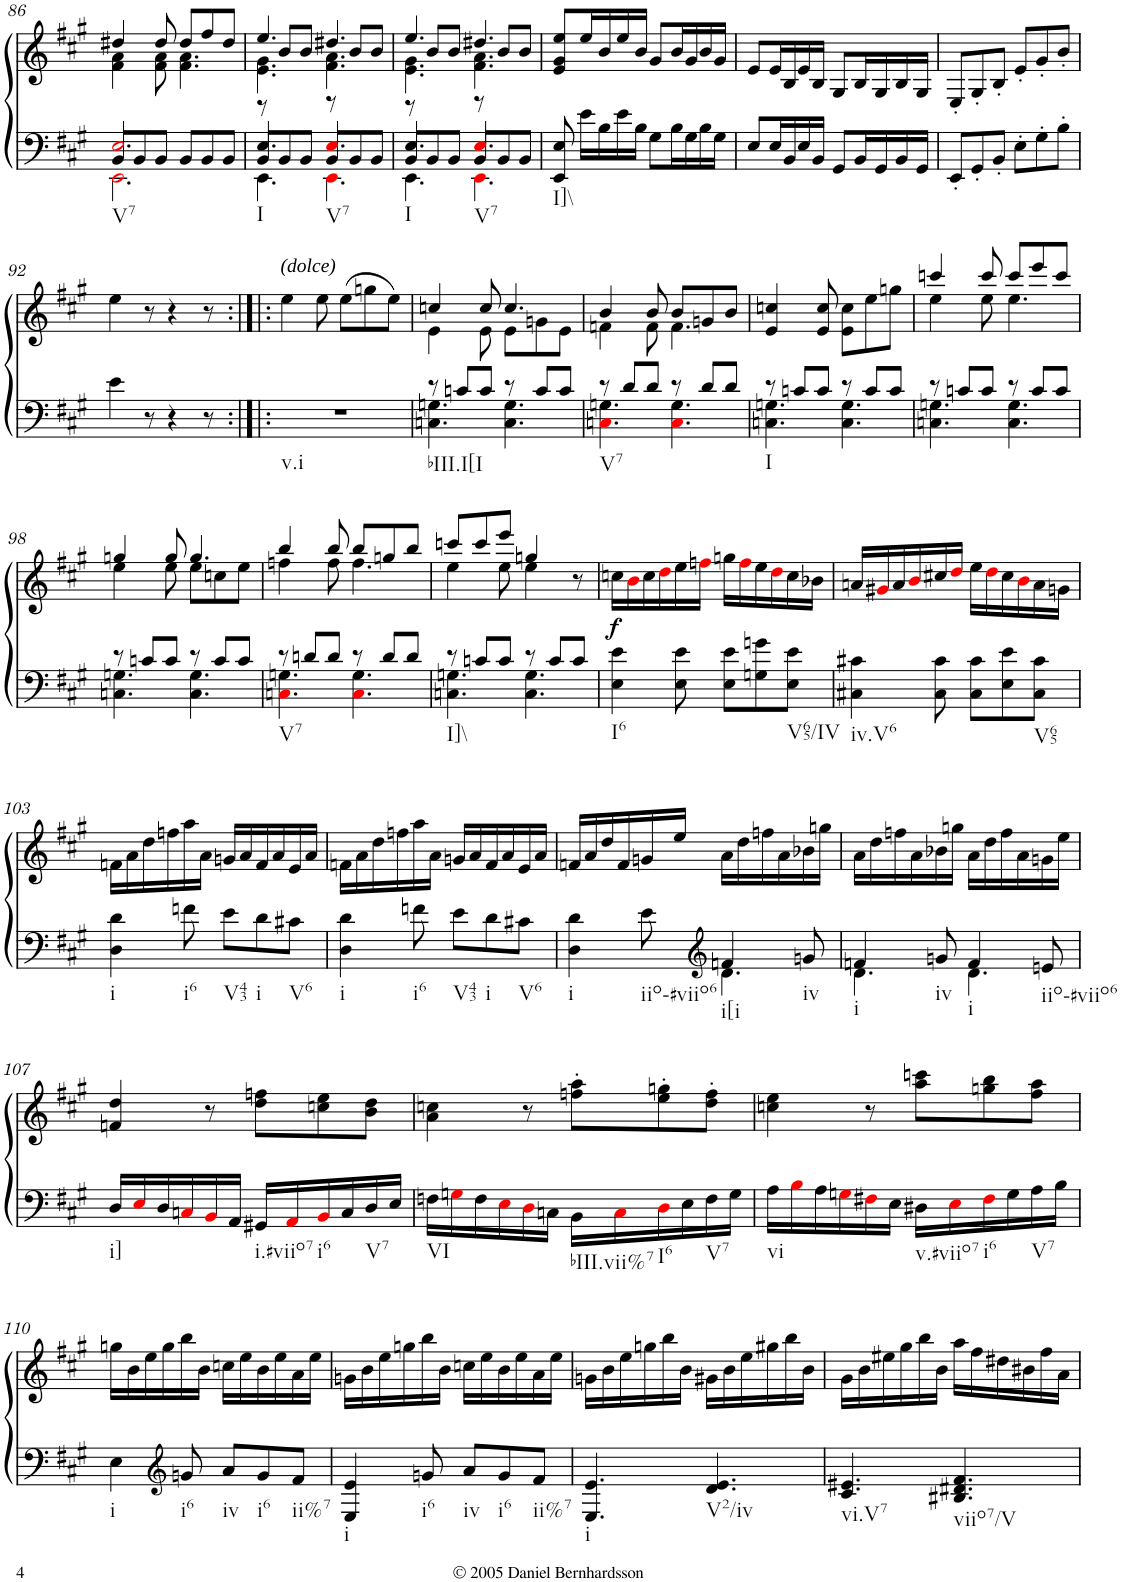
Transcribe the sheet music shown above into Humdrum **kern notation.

**kern	**kern	**dynam
*part1	*part1	*part1
*staff2	*staff1	*staff1/2
*I"Piano	*	*
*I'Pno.	*	*
!!LO:PB:g=z
*clefG2	*clefG2	*
*k[f#c#g#]	*k[f#c#g#]	*
*A:	*A:	*
*M6/8	*M6/8	*
=86	=86	=86
*^	*^	*
*	*^	*	*	*
!LO:TX:b:t=V7	!	!	!	!	!
2.Ei/	2.EEi\	8BB/L	4dd#X/	4f#\ 4a\	.
.	.	8BB/	.	.	.
.	.	8BB/J	8dd#/	8f#\ 8a\	.
.	.	8BB/L	8dd#/L	4.f#\ 4.a\	.
.	.	8BB/	8ff#/	.	.
.	.	8BB/J	8dd#/J	.	.
=87	=87	=87	=87	=87	=87
*	*	*	*	*^	*
!LO:TX:b:t=I	!	!	!	!	!	!
4.E/	4.EE\	8BB/L	4.ee/	4.e\ 4.g#\	8r	.
.	.	8BB/	.	.	8b/L	.
.	.	8BB/J	.	.	8b/J	.
!LO:TX:b:t=V7	!	!	!	!	!	!
4.Ei/	4.EEi\	8BB/L	4.dd#X/	4.f#\ 4.a\	8r	.
.	.	8BB/	.	.	8b/L	.
.	.	8BB/J	.	.	8b/J	.
=88	=88	=88	=88	=88	=88	=88
!LO:TX:b:t=I	!	!	!	!	!	!
4.E/	4.EE\	8BB/L	4.ee/	4.e\ 4.g#\	8r	.
.	.	8BB/	.	.	8b/L	.
.	.	8BB/J	.	.	8b/J	.
!LO:TX:b:t=V7	!	!	!	!	!	!
4.Ei/	4.EEi\	8BB/L	4.dd#X/	4.f#\ 4.a\	8r	.
.	.	8BB/	.	.	8b/L	.
.	.	8BB/J	.	.	8b/J	.
=89	=89	=89	=89	=89	=89	=89
!LO:TX:b:t=I]\\	!	!	!	!	!	!
*v	*v	*v	*	*	*	*
*	*v	*v	*v	*
8EE/ 8E/	8e/ 8g#/ 8ee/L	.
16e\LL	16ee/L	.
16B\	16b/	.
16e\	16ee/	.
16B\JJ	16b/JJ	.
8G#\L	8g#/L	.
16B\L	16b/L	.
16G#\	16g#/	.
16B\	16b/	.
16G#\JJ	16g#/JJ	.
=90	=90	=90
8E/L	8e/L	.
16E/L	16e/L	.
16BB/	16B/	.
16E/	16e/	.
16BB/JJ	16B/JJ	.
8GG#/L	8G#/L	.
16BB/L	16B/L	.
16GG#/	16G#/	.
16BB/	16B/	.
16GG#/JJ	16G#/JJ	.
=91	=91	=91
8EE'/L	8E'/L	.
8GG#'/	8G#'/	.
8BB'/J	8B'/J	.
8E'\L	8e'/L	.
8G#'\	8g#'/	.
8B'\J	8b'/J	.
!!LO:LB:g=z
=92	=92	=92
4e\	4ee\	.
8r	8r	.
4r	4r	.
8r	8r	.
=93:|!|:	=93:|!|:	=93:|!|:
!	!LO:TX:a:i:t=(dolce)	!
!LO:TX:b:t=v.i	!	!
2.r	4ee\	.
.	8ee\	.
.	(8ee\L	.
.	8ggn\	.
.	8ee\J)	.
=94	=94	=94
*^	*^	*
!LO:TX:b:t=bIII.I[I	!	!	!	!
8r	4.Cn\ 4.Gn\	4ccn/	4e\	.
8cn/L	.	.	.	.
8c/J	.	8cc/	8e\	.
8r	4.C\ 4.G\	4.cc/	8e\L	.
8c/L	.	.	8gn\	.
8c/J	.	.	8e\J	.
=95	=95	=95	=95	=95
!LO:TX:b:t=V7	!	!	!	!
8r	4.Cni\ 4.Gn\	4b/	4fn\	.
8d/L	.	.	.	.
8d/J	.	8b/	8f\	.
8r	4.Ci\ 4.G\	8b/L	4.f\	.
8d/L	.	8gn/	.	.
8d/J	.	8b/J	.	.
*	*	*v	*v	*
=96	=96	=96	=96
!LO:TX:b:t=I	!	!	!
8r	4.Cn\ 4.Gn\	4e/ 4ccn/	.
8cn/L	.	.	.
8c/J	.	8e/ 8cc/	.
8r	4.C\ 4.G\	8e\ 8cc\L	.
8c/L	.	8ee\	.
8c/J	.	8ggn\J	.
=97	=97	=97	=97
*	*	*^	*
8r	4.Cn\ 4.Gn\	4cccn/	4ee\	.
8cn/L	.	.	.	.
8c/J	.	8ccc/	8ee\	.
8r	4.C\ 4.G\	8ccc/L	4.ee\	.
8c/L	.	8eee/	.	.
8c/J	.	8ccc/J	.	.
!!LO:LB:g=z	!!
=98	=98	=98	=98	=98
8r	4.Cn\ 4.Gn\	4ggn/	4ee\	.
8cn/L	.	.	.	.
8c/J	.	8gg/	8ee\	.
8r	4.C\ 4.G\	4.gg/	8ee\L	.
8c/L	.	.	8ccn\	.
8c/J	.	.	8ee\J	.
=99	=99	=99	=99	=99
!LO:TX:b:t=V7	!	!	!	!
8r	4.Cni\ 4.Gn\	4bb/	4ffn\	.
8dn/L	.	.	.	.
8d/J	.	8bb/	8ff\	.
8r	4.Ci\ 4.G\	8bb/L	4.ff\	.
8d/L	.	8ggn/	.	.
8d/J	.	8bb/J	.	.
=100	=100	=100	=100	=100
!LO:TX:b:t=I]\\	!	!	!	!
8r	4.Cn\ 4.Gn\	8cccn/L	4ee\	.
8cn/L	.	8ccc/	.	.
8c/J	.	8eee/J	8ee\	.
8r	4.C\ 4.G\	4ggn/	4ee\	.
8c/L	.	.	.	.
8c/J	.	8r	8ryy	.
*v	*v	*	*	*
=101	=101	=101	=101
!LO:TX:b:t=I6	!	!	!
!	!	!	!LO:DY:b
*	*v	*v	*
4E\ 4e\	16ccn\LL	f
.	16bi\	.
.	16cc\	.
.	16ddi\	.
8E\ 8e\	16ee\	.
.	16ffni\JJ	.
8E\ 8e\L	16ggn\LL	.
.	16ffi\	.
8Gn\ 8gn\	16ee\	.
.	16ddi\	.
!LO:TX:b:t=V65/IV	!	!
8E\ 8e\J	16cc\	.
.	16b-X\JJ	.
=102	=102	=102
!LO:TX:b:t=iv.V6	!	!
4C#X\ 4c#X\	16an/LL	.
.	16g#Xi/	.
.	16a/	.
.	16bi/	.
8C#\ 8c#\	16cc#X/	.
.	16ddi/JJ	.
8C#\ 8c#\L	16ee\LL	.
.	16ddi\	.
8E\ 8e\	16cc#\	.
.	16bi\	.
!LO:TX:b:t=V65	!	!
8C#\ 8c#\J	16a\	.
.	16gn\JJ	.
!!LO:LB:g=z
=103	=103	=103
!LO:TX:b:t=i	!	!
4D\ 4d\	16fn\LL	.
.	16a\	.
.	16dd\	.
.	16ffn\	.
!LO:TX:b:t=i6	!	!
8fn\	16aa\	.
.	16a\JJ	.
!LO:TX:b:t=V43	!	!
8e\L	16gn/LL	.
.	16a/	.
!LO:TX:b:t=i	!	!
8d\	16f/	.
.	16a/	.
!LO:TX:b:t=V6	!	!
8c#X\J	16e/	.
.	16a/JJ	.
=104	=104	=104
!LO:TX:b:t=i	!	!
4D\ 4d\	16fn\LL	.
.	16a\	.
.	16dd\	.
.	16ffn\	.
!LO:TX:b:t=i6	!	!
8fn\	16aa\	.
.	16a\JJ	.
!LO:TX:b:t=V43	!	!
8e\L	16gn/LL	.
.	16a/	.
!LO:TX:b:t=i	!	!
8d\	16f/	.
.	16a/	.
!LO:TX:b:t=V6	!	!
8c#X\J	16e/	.
.	16a/JJ	.
=105	=105	=105
*^	*	*
!LO:TX:b:t=i	!	!	!
4D\ 4d\	4.ryy	16fn/LL	.
.	.	16a/	.
.	.	16dd/	.
.	.	16f/	.
!LO:TX:b:t=iio-#viio6	!	!	!
8e\	.	16gn/	.
.	.	16ee/JJ	.
*clefG2	*	*	*
!LO:TX:b:t=i[i	!	!	!
4fn/	4.d\	16a\LL	.
.	.	16dd\	.
.	.	16ffn\	.
.	.	16a\	.
!LO:TX:b:t=iv	!	!	!
8gn/	.	16b-X\	.
.	.	16ggn\JJ	.
=106	=106	=106	=106
!LO:TX:b:t=i	!	!	!
4fn/	4.d\	16a\LL	.
.	.	16dd\	.
.	.	16ffn\	.
.	.	16a\	.
!LO:TX:b:t=iv	!	!	!
8gn/	.	16b-X\	.
.	.	16ggn\JJ	.
!LO:TX:b:t=i	!	!	!
4f/	4.d\	16a\LL	.
.	.	16dd\	.
.	.	16ff\	.
.	.	16a\	.
!LO:TX:b:t=iio-#viio6	!	!	!
8en/	.	16gn\	.
.	.	16ee\JJ	.
*v	*v	*	*
!!LO:LB:g=z
=107	=107	=107
!LO:TX:b:t=i]	!	!
16D/LL	4fn/ 4dd/	.
16Ei/	.	.
16D/	.	.
16Cni/	.	.
16BBi/	8r	.
16AA/JJ	.	.
!LO:TX:b:t=i.#viio7	!	!
16GG#X/LL	8dd\ 8ffn\L	.
16AAi/	.	.
!LO:TX:b:t=i6	!	!
16BBi/	8ccn\ 8ee\	.
16C/	.	.
!LO:TX:b:t=V7	!	!
16D/	8b\ 8dd\J	.
16E/JJ	.	.
=108	=108	=108
!LO:TX:b:t=VI	!	!
16Fn\LL	4a\ 4ccn\	.
16Gni\	.	.
16F\	.	.
16Ei\	.	.
16Di\	8r	.
16Cn\JJ	.	.
!LO:TX:b:t=bIII.vii%7	!	!
16BB\LL	8ffn\' 8aa\'L	.
16Ci\	.	.
!LO:TX:b:t=I6	!	!
16Di\	8ee\' 8ggn\'	.
16E\	.	.
!LO:TX:b:t=V7	!	!
16F\	8dd\' 8ff\'J	.
16G\JJ	.	.
=109	=109	=109
!LO:TX:b:t=vi	!	!
16A\LL	4ccn\ 4ee\	.
16Bi\	.	.
16A\	.	.
16Gni\	.	.
16F#Xi\	8r	.
16E\JJ	.	.
!LO:TX:b:t=v.#viio7	!	!
16D#X\LL	8aa\ 8cccn\L	.
16Ei\	.	.
!LO:TX:b:t=i6	!	!
16F#i\	8ggn\ 8bb\	.
16G\	.	.
!LO:TX:b:t=V7	!	!
16A\	8ff#\ 8aa\J	.
16B\JJ	.	.
!!LO:LB:g=z
=110	=110	=110
!LO:TX:b:t=i	!	!
4E\	16ggn\LL	.
.	16b\	.
.	16ee\	.
.	16gg\	.
*clefG2	*	*
!LO:TX:b:t=i6	!	!
8gn/	16bb\	.
.	16b\JJ	.
!LO:TX:b:t=iv	!	!
8a/L	16ccn\LL	.
.	16ee\	.
!LO:TX:b:t=i6	!	!
8g/	16b\	.
.	16ee\	.
!LO:TX:b:t=ii%7	!	!
8f#/J	16a\	.
.	16ee\JJ	.
=111	=111	=111
!LO:TX:b:t=i	!	!
4E/ 4e/	16gn\LL	.
.	16b\	.
.	16ee\	.
.	16ggn\	.
!LO:TX:b:t=i6	!	!
8gn/	16bb\	.
.	16b\JJ	.
!LO:TX:b:t=iv	!	!
8a/L	16ccn\LL	.
.	16ee\	.
!LO:TX:b:t=i6	!	!
8g/	16b\	.
.	16ee\	.
!LO:TX:b:t=ii%7	!	!
8f#/J	16a\	.
.	16ee\JJ	.
=112	=112	=112
!LO:TX:b:t=i	!	!
4.E/ 4.e/	16gn\LL	.
.	16b\	.
.	16ee\	.
.	16ggn\	.
.	16bb\	.
.	16b\JJ	.
!LO:TX:b:t=V2/iv	!	!
4.d/ 4.e/	16g#X\LL	.
.	16b\	.
.	16ee\	.
.	16gg#X\	.
.	16bb\	.
.	16b\JJ	.
=113	=113	=113
!LO:TX:b:t=vi.V7	!	!
4.c#/ 4.e#X/	16g#\LL	.
.	16b\	.
.	16ee#X\	.
.	16gg#\	.
.	16bb\	.
.	16b\JJ	.
!LO:TX:b:t=viio7/V	!	!
4.B#X/ 4.d#X/ 4.f#/	16aa\LL	.
.	16ff#\	.
.	16dd#X\	.
.	16b#X\	.
.	16ff#\	.
.	16a\JJ	.
=	=	=
*-	*-	*-
